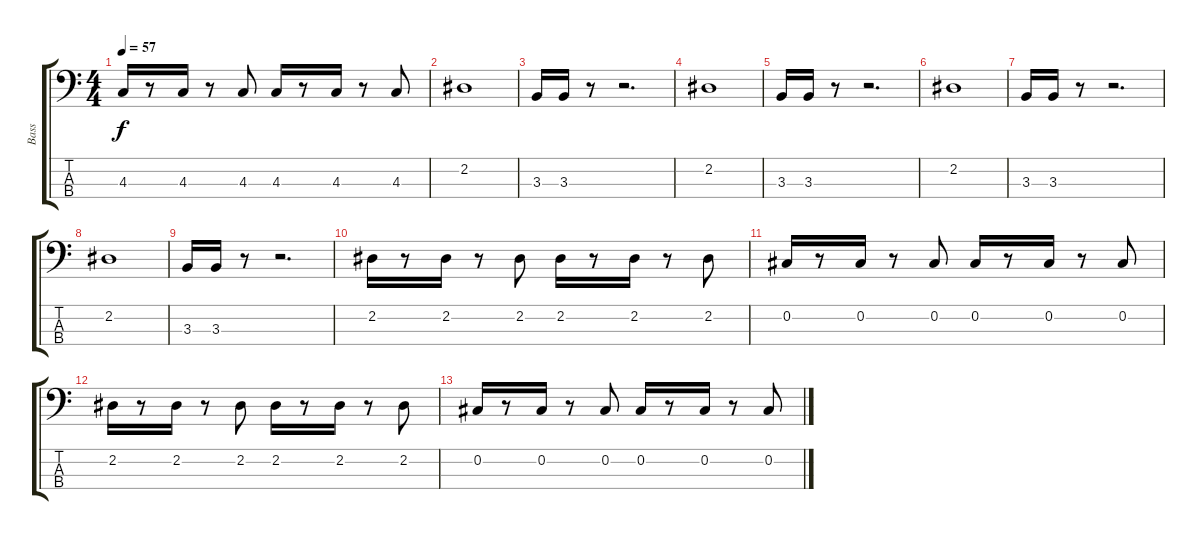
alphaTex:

\track ("Bass" "Bass") {instrument electricbassfinger}
\staff {score tabs}
\tuning (Gb2 Db2 Ab1 Eb1) {hide}
\ts (4 4)
\tempo 57
\clef f4
\ks c
4.3.16{dy f} r.8 4.3.16 r.8 4.3.8 4.3.16 r.8 4.3.16 r.8 4.3.8 |
2.2.1 |
3.3.16 3.3.16 r.8 r.2{d} |
2.2.1 |
3.3.16 3.3.16 r.8 r.2{d} |
2.2.1 |
3.3.16 3.3.16 r.8 r.2{d} |
2.2.1 |
3.3.16 3.3.16 r.8 r.2{d} |
2.2.16 r.8 2.2.16 r.8 2.2.8 2.2.16 r.8 2.2.16 r.8 2.2.8 |
0.2.16 r.8 0.2.16 r.8 0.2.8 0.2.16 r.8 0.2.16 r.8 0.2.8 |
2.2.16 r.8 2.2.16 r.8 2.2.8 2.2.16 r.8 2.2.16 r.8 2.2.8 |
0.2.16 r.8 0.2.16 r.8 0.2.8 0.2.16 r.8 0.2.16 r.8 0.2.8
